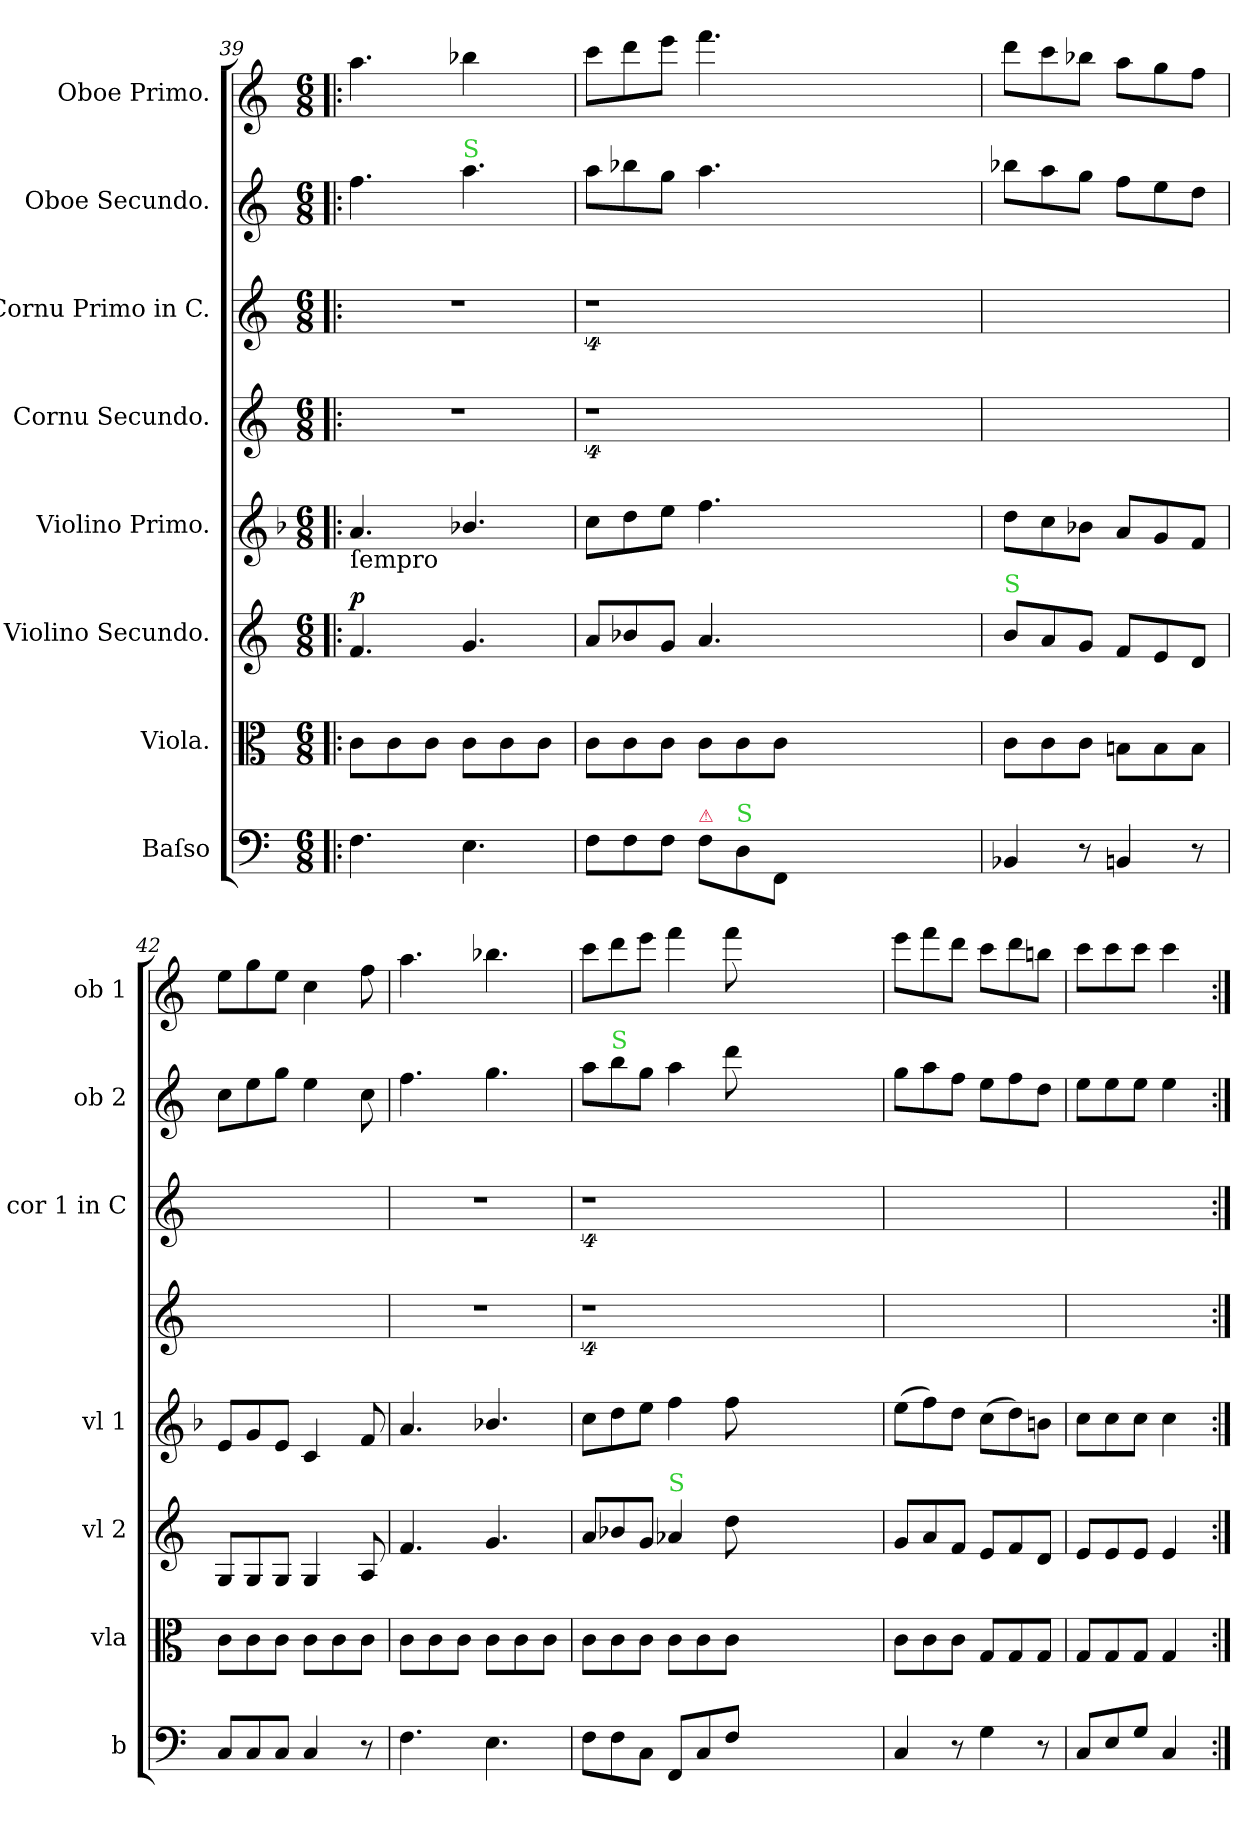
**kern	**dynam	**kern	**dynam	**kern	**dynam	**kern	**kern	**kern	**kern	**kern
*part8	*part8	*part7	*part7	*part6	*part6	*part5	*part4	*part3	*part2	*part1
*staff8	*staff8	*staff7	*staff7	*staff6	*staff6	*staff5	*staff4	*staff3	*staff2	*staff1
*I"Baſso	*	*I"Viola.	*	*I"Violino Secundo.	*	*I"Violino Primo.	*I"Cornu Secundo.	*I"Cornu Primo in C.	*I"Oboe Secundo.	*I"Oboe Primo.
*I'b	*	*I'vla	*	*I'vl 2	*	*I'vl 1	*	*I'cor 1 in C	*I'ob 2	*I'ob 1
*clefF4	*	*clefC3	*	*clefG2	*	*clefG2	*clefG2	*clefG2	*clefG2	*clefG2
*k[]	*	*k[]	*	*k[]	*	*k[b-]	*k[]	*k[]	*k[]	*k[]
*C:	*	*C:	*	*C:	*	*	*C:	*C:	*C:	*C:
*M6/8	*	*M6/8	*	*M6/8	*	*M6/8	*M6/8	*M6/8	*M6/8	*M6/8
=39!|:	=39!|:	=39!|:	=39!|:	=39!|:	=39!|:	=39!|:	=39!|:	=39!|:	=39!|:	=39!|:
!	!	!	!	!	!	!LO:TX:b:t=ſempro	!	!	!	!
!	!LO:DY:a	!	!LO:DY:a	!	!LO:DY:a	!	!	!	!	!
4.F\	p&colon;	8c\L	p&colon;	4.f/	p.	4.a/	2.r	2.r	4.ff\	4.aa\
.	.	8c\	.	.	.	.	.	.	.	.
.	.	8c\J	.	.	.	.	.	.	.	.
!	!	!	!	!	!	!	!	!	!LO:TX:a:color=limegreen:t=S	!
!	!	!	!	!	!	!	!	!	!	!LO:N:vis=4
4.E\	.	8c\L	.	4.g/	.	4.b-X/	.	.	4.aa\	4.bb-X\
.	.	8c\	.	.	.	.	.	.	.	.
.	.	8c\J	.	.	.	.	.	.	.	.
=40	=40	=40	=40	=40	=40	=40	=40	=40	=40	=40
8F\L	.	8c\L	.	8a/L	.	8cc\L	4%9r	4%9r	8aa\L	8ccc\L
8F\	.	8c\	.	8b-X/	.	8dd\	.	.	8bb-X\	8ddd\
8F\J	.	8c\J	.	8g/J	.	8ee\J	.	.	8gg\J	8eee\J
!LO:TX:a:color=crimson:t=⚠	!	!	!	!	!	!	!	!	!	!
8F\L	.	8c\L	.	4.a/	.	4.ff\	.	.	4.aa\	4.fff\
!LO:TX:a:color=limegreen:t=S	!	!	!	!	!	!	!	!	!	!
8D\	.	8c\	.	.	.	.	.	.	.	.
8FF/J	.	8c\J	.	.	.	.	.	.	.	.
1.ryy	.	1.ryy	.	1.ryy	.	1.ryy	.	.	1.ryy	1.ryy
=41	=41	=41	=41	=41	=41	=41	=41	=41	=41	=41
!	!	!	!	!LO:TX:a:color=limegreen:t=S	!	!	!	!	!	!
4BB-X/	.	8c\L	.	8b/L	.	8dd\L	2.ryy	2.ryy	8bb-X\L	8ddd\L
.	.	8c\	.	8a/	.	8cc\	.	.	8aa\	8ccc\
8r	.	8c\J	.	8g/J	.	8b-X\J	.	.	8gg\J	8bb-X\J
4BBn/	.	8Bn\L	.	8f/L	.	8a/L	.	.	8ff\L	8aa\L
.	.	8B\	.	8e/	.	8g/	.	.	8ee\	8gg\
8r	.	8B\J	.	8d/J	.	8f/J	.	.	8dd\J	8ff\J
=42	=42	=42	=42	=42	=42	=42	=42	=42	=42	=42
8C/L	.	8c\L	.	8G/L	.	8e/L	2.ryy	2.ryy	8cc\L	8ee\L
8C/	.	8c\	.	8G/	.	8g/	.	.	8ee\	8gg\
8C/J	.	8c\J	.	8G/J	.	8e/J	.	.	8gg\J	8ee\J
4C/	.	8c\L	.	4G/	.	4c/	.	.	4ee\	4cc\
.	.	8c\	.	.	.	.	.	.	.	.
8r	.	8c\J	.	8A/	.	8f/	.	.	8cc\	8ff\
=43	=43	=43	=43	=43	=43	=43	=43	=43	=43	=43
4.F\	.	8c\L	.	4.f/	.	4.a/	2.r	2.r	4.ff\	4.aa\
.	.	8c\	.	.	.	.	.	.	.	.
.	.	8c\J	.	.	.	.	.	.	.	.
4.E\	.	8c\L	.	4.g/	.	4.b-X/	.	.	4.gg\	4.bb-X\
.	.	8c\	.	.	.	.	.	.	.	.
.	.	8c\J	.	.	.	.	.	.	.	.
=44	=44	=44	=44	=44	=44	=44	=44	=44	=44	=44
8F\L	.	8c\L	.	8a/L	.	8cc\L	4%9r	4%9r	8aa\L	8ccc\L
!	!	!	!	!	!	!	!	!	!LO:TX:a:color=limegreen:t=S	!
8F\	.	8c\	.	8b-X/	.	8dd\	.	.	8bb\	8ddd\
8C\J	.	8c\J	.	8g/J	.	8ee\J	.	.	8gg\J	8eee\J
!	!	!	!	!LO:TX:a:color=limegreen:t=S	!	!	!	!	!	!
8FF/L	.	8c\L	.	4a-X/	.	4ff\	.	.	4aa\	4fff\
8C/	.	8c\	.	.	.	.	.	.	.	.
8F/J	.	8c\J	.	8dd\	.	8ff\	.	.	8ddd\	8fff\
1.ryy	.	1.ryy	.	1.ryy	.	1.ryy	.	.	1.ryy	1.ryy
=45	=45	=45	=45	=45	=45	=45	=45	=45	=45	=45
4C/	.	8c\L	.	8g/L	.	(8ee\L	2.ryy	2.ryy	8gg\L	8eee\L
.	.	8c\	.	8a/	.	8ff\)	.	.	8aa\	8fff\
8r	.	8c\J	.	8f/J	.	8dd\J	.	.	8ff\J	8ddd\J
4G\	.	8G/L	.	8e/L	.	(8cc\L	.	.	8ee\L	8ccc\L
.	.	8G/	.	8f/	.	8dd\)	.	.	8ff\	8ddd\
8r	.	8G/J	.	8d/J	.	8bn\J	.	.	8dd\J	8bbn\J
=46	=46	=46	=46	=46	=46	=46	=46	=46	=46	=46
8C/L	.	8G/L	.	8e/L	.	8cc\L	2ryy	2ryy	8ee\L	8ccc\L
8E/	.	8G/	.	8e/	.	8cc\	.	.	8ee\	8ccc\
8G/J	.	8G/J	.	8e/J	.	8cc\J	.	.	8ee\J	8ccc\J
4C/	.	4G/	.	4e/	.	4cc\	.	.	4ee\	4ccc\
.	.	.	.	.	.	.	8ryy	8ryy	.	.
=:|!	=:|!	=:|!	=:|!	=:|!	=:|!	=:|!	=:|!	=:|!	=:|!	=:|!
*-	*-	*-	*-	*-	*-	*-	*-	*-	*-	*-
